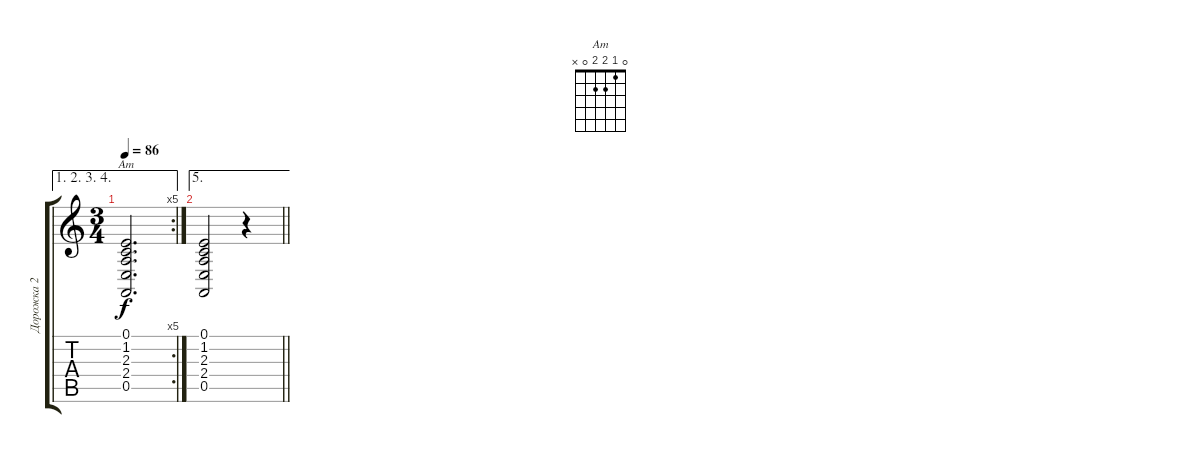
\track ("Дорожка 2" "Дорожка 2") {instrument stringensemble1}
\staff {score tabs}
\tuning (E4 B3 G3 D3 A2 E2) {hide}
\chord ("Am" 0 1 2 2 0 x)
\ae (1 2 3 4)
\rc 5
\ts (3 4)
\tempo 86
\clef g2
\ks c
(0.1 1.2 2.3 2.4 0.5).2{d ch "Am" dy f} |
\ae 5
\barLineRight lightlight
(0.1 1.2 2.3 2.4 0.5).2 r.4
